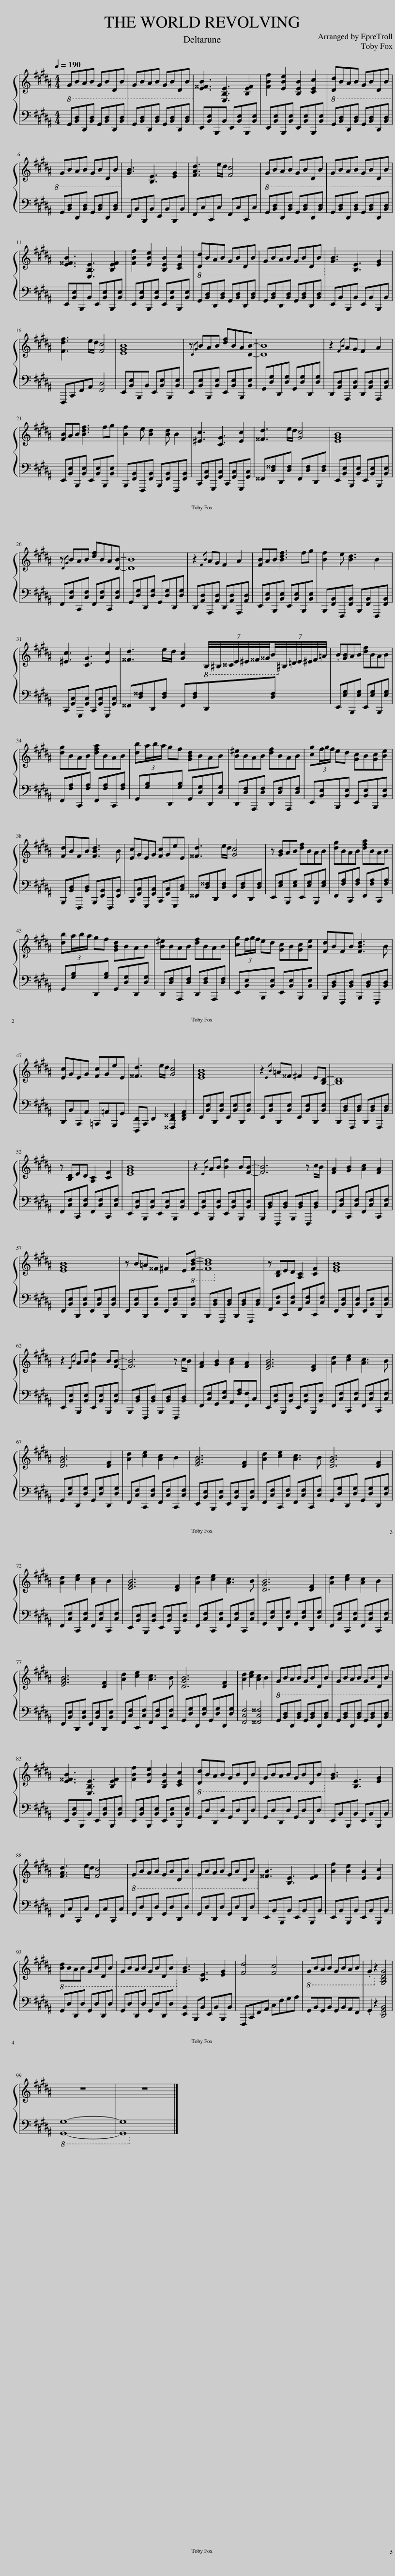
X:1
%%score { 1 | 2 }
L:1/8
Q:1/4=190
M:4/4
I:linebreak $
K:B
V:1 treble
V:2 bass
V:1
!8vb(! G,B,A,B, G,B,D,B, | G,B,A,B, G,B,D,B,!8vb)! | [E^^FB]3 [E,B,E]3 [B,EF]2 | [FBf]2 [EBe]2 [B,EB]2 [CEc]2 |!8vb(! [D,D]B,A,B, G,B,D,B, |$ %5
 G,B,A,B, G,B,D,B,!8vb)! | [GB]3 [B,E]3 [EG]2 | [FAd]3 e/d/ [Fc]4 |!8vb(! G,B,A,B, G,B,D,B, | G,B,A,B, G,B,D,B,!8vb)! |$ %10
 [E^^FB]3 [E,B,E]3 [B,EF]2 | [FBf]2 [EBe]2 [B,EB]2 [CEc]2 |!8vb(! [D,D]B,A,B, G,B,D,B, | G,B,A,B, G,B,D,B,!8vb)! | [GB]3 [B,E]3 [EG]2 |$ %15
 [Fdf]3 e/d/ [Fc]4 | [EGB]8 | z{DG} BAB [df]BA[DB]- | [DB]8 | z2{FB} AG F2 A2 |$ %20
 [FB]AB [Bdf]3 fg | [Bf]2 e [Bd]2 [Bd] B2 | [^Ec]3 [CG]3 [Ec]2 | [^^Fd]3 e/d/ [Gc]4 | [EGB]8 |$ %25
 z{DG} BAB [df]BA[DB]- | [DB]8 | z2{FB} AG F2 A2 | [FB]AB [Bdf]3 fg | [Bf]2 e [Bd]3 B2 |$ %30
 [^Ec]3 [CG]3 [Ec]2 | [^^Fd]3 e/d/ [Gc]2!8vb(! (7:4:7B,,/4^B,,/4^^C,/4E,/4^E,/4^^F,/4^^G,/4(7:4:7B,/4!8vb)!^B,/4=D/4E/4^E/4F/4=A/4 | .B[GB]AB [df]BAB |$ [dg]BAB [dfa]BAB | [db](3a/b/a/ gf [GBd]BAB | %35
 [B^e]BAB [df]BAB | [cg](3f/g/f/ ed [Gc]B[Gc][Be] |$ [Fd]BFB [FBd]3 B | [Ec]GEG [Fc]GeE | [^^Fd]3 e/d/ [Gc]4 | %40
 z [GB]AB [df]BAB | [dg]BAB [dfa]BAB |$ [db](3a/b/a/ gf [GBd]BAB | [B^e]BAB [df]BAB | [cg](3f/g/f/ ed [Gc]B[Gc][Be] | %45
 [Fd]BFB [FBd]3 B |$ [Ec]GEG [Fc]GeE | [^^Fd]3 e/d/ [Gc]4 | [EGB]8 | z2{EB} =A^^F ^F2 E[B,D]- | %50
 [B,D]8 |$ z [B,D]ED [A,C]2 [CF]2 | [EGB]8 | z2{EB} AB [Bf]2 B[FB]- | [FB]6 z c/B/ | %55
 [FA]2 [GB]2 [Ac]2 [FA]2 |$ [EGB]8 | z B=A^^F ^F2 E!8vb(![F,B,D]- | [F,B,D]8!8vb)! | z [B,D]ED [A,C]2 [CF]2 | %60
 [EGB]8 |$ z2{EB} AB [Bf]2 B[FB]- | [FB]6 z c/B/ | [FA]2 [GB]2 [Ac]2 [FA]2 | [EGB]6 [DF]2 | %65
 [Ad]2 [ce]2 [Ac]3 B |$ [DGB]6 [DF]2 | [Ad]2 [ce]2 [Ac]2 B2 | [EGB]6 [DF]2 | [Ad]2 [ce]2 [Ac]3 B | %70
 [DGB]6 [DF]2 |$ [Ad]2 [ce]2 [Ac]2 B2 | [EGB]6 [DF]2 | [Ad]2 [ce]2 [Ac]3 B | [DGB]6 [DF]2 | %75
 [Ad]2 [ce]2 [Ac]2 B2 |$ [EGB]6 [DF]2 | [Ad]2 [ce]2 [Ac]3 B | [DGB]6 [DF]2 | [Ad]2 [ce]2 [Ac]2 B2 | %80
!8vb(! G,B,A,B, G,B,D,B, | G,B,A,B, G,B,D,B,!8vb)! |$ [E^^FB]3 [E,B,E]3 [B,EF]2 | [FBf]2 [EBe]2 [B,EB]2 [CEc]2 |!8vb(! [D,D]B,A,B, G,B,D,B, | %85
 G,B,A,B, G,B,D,B,!8vb)! | [GB]3 [B,E]3 [EG]2 |$ [FAd]3 e/d/ [Fc]4 |!8vb(! G,B,A,B, G,B,D,B, | G,B,A,B, G,B,D,B,!8vb)! | %90
 [^^FB]3 [B,E]3 [EF]2 | [Bf]2 [Be]2 [EB]2 [Ec]2 |$!8vb(! [B,D]B,A,B, G,B,D,B, | G,B,A,B, G,B,D,B,!8vb)! | [GB]3 [B,E]3 [EG]2 | %95
 [Fd]4 [Fc]4 |!8vb(! G,B,A,B, G,B,A,B, | .G,2!8vb)! z2 [G,B,DG]4 |$ z8 | z8 |] %100
V:2
 G,,[B,,D,]D,,[B,,D,] G,,[B,,D,]D,,[B,,D,] | G,,[B,,D,]D,,[B,,D,] G,,[B,,D,]D,,[B,,D,] | E,,[B,,E,]B,,,B,, E,,[B,,E,]B,,,[B,,E,] | E,,[B,,E,]B,,,[B,,E,] E,,[B,,E,]B,,,[B,,E,] | G,,[B,,D,]D,,[B,,D,] G,,[B,,D,]D,,[B,,D,] |$ %5
 G,,[B,,D,]D,,[B,,D,] G,,[B,,D,]D,,[B,,D,] | E,,B,,B,,,B,, E,,B,,B,,,B,, | F,,C,C,,C, F,,C,C,,C, | G,,[B,,D,]D,,[B,,D,] G,,[B,,D,]D,,[B,,D,] | G,,[B,,D,]D,,[B,,D,] G,,[B,,D,]D,,[B,,D,] |$ %10
 E,,[B,,E,]B,,,B,, E,,[B,,E,]B,,,[B,,E,] | E,,[B,,E,]B,,,[B,,E,] E,,[B,,E,]B,,,[B,,E,] | G,,[B,,D,]D,,[B,,D,] G,,[B,,D,]D,,[B,,D,] | G,,[B,,D,]D,,[B,,D,] G,,[B,,D,]D,,[B,,D,] | E,,B,,B,,,B,, E,,B,,B,,,B,, |$ %15
 F,,,C,,F,,A,, [F,,C,]4 | E,,[B,,E,]B,,,B,, E,,[B,,E,]B,,,[B,,E,] | E,,[B,,E,]B,,,[B,,E,] E,,[B,,E,]B,,,[B,,E,] | G,,[D,G,]D,,[D,G,] G,,[D,G,]D,,[D,G,] | D,,[A,,D,]A,,,[A,,D,] D,,[A,,D,]A,,,[A,,D,] |$ %20
 E,,[B,,E,]B,,,[B,,E,] E,,[B,,E,]B,,,[B,,E,] | B,,,[F,,B,,]F,,,[F,,B,,] B,,,[F,,B,,]F,,,[F,,B,,] | C,,[G,,C,]G,,,[G,,C,] C,,[G,,C,]G,,,[G,,C,] | ^^F,,[D,^^F,]D,,[D,F,] F,,[D,F,]D,,[D,F,] | E,,[B,,E,]B,,,[B,,E,] E,,[B,,E,]B,,,[B,,E,] |$ %25
 F,,[C,F,]C,,[C,F,] F,,[C,F,]C,,[C,F,] | G,,[D,G,]D,,[D,G,] G,,[D,G,]D,,[D,G,] | D,,[A,,D,]A,,,[A,,D,] D,,[A,,D,]A,,,[A,,D,] | E,,[B,,E,]B,,,[B,,E,] E,,[B,,E,]B,,,[B,,E,] | B,,,[F,,B,,]F,,,[F,,B,,] B,,,[F,,B,,]F,,,[F,,B,,] |$ %30
 C,,[G,,C,]G,,,[G,,C,] C,,[G,,C,]G,,,[G,,C,] | ^^F,,[D,^^F,]D,,[D,F,] F,,[D,F,]D,,[D,F,] | E,,[E,G,]B,,,[E,G,] E,,[E,G,]B,,,[E,G,] |$ F,,[F,A,]C,,[F,A,] F,,[F,A,]C,,[F,A,] | G,,[G,B,]D,,[G,B,] G,,[D,G,]D,,[D,G,] | %35
 D,,[D,F,]A,,,[D,F,] D,,[D,F,]A,,,[D,F,] | E,,[B,,E,]B,,,[B,,E,] E,,[B,,E,]B,,,[B,,E,] |$ B,,,[B,,D,]F,,,[B,,D,] B,,,[F,,B,,]F,,,[F,,B,,] | C,,[G,,C,]G,,,[G,,C,] C,,[G,,C,]G,,,[C,E,] | ^^F,,[D,^^F,]D,,[D,F,] F,,[D,F,]D,,[D,F,] | %40
 E,,[E,G,]B,,,[E,G,] E,,[E,G,]B,,,[E,G,] | F,,[F,A,]C,,[F,A,] F,,[F,A,]C,,[F,A,] |$ G,,[G,B,]D,,[G,B,] G,,[D,G,]D,,[D,G,] | D,,[D,F,]A,,,[D,F,] D,,[D,F,]A,,,[D,F,] | E,,[B,,E,]B,,,[B,,E,] E,,[B,,E,]B,,,[B,,E,] | %45
 B,,,[B,,D,]F,,,[B,,D,] B,,,[B,,D,]F,,,[B,,D,] |$ B,,,B,,A,,,A,, =A,,,=A,,G,,,G,, | [D,,,D,,]A,,, D,,2 [^^F,,,D,,^^F,,]2 [D,,F,,A,,]2 | E,,[B,,E,]B,,,[B,,E,] E,,[B,,E,]B,,,[B,,E,] | E,,[B,,E,]B,,,[B,,E,] E,,[B,,E,]B,,,[B,,E,] | %50
 B,,,[B,,D,]F,,,[B,,D,] B,,,[B,,D,]F,,,[B,,D,] |$ F,,[C,F,]C,,[C,F,] F,,[C,F,]C,,[C,F,] | E,,[B,,E,]B,,,[B,,E,] E,,[B,,E,]B,,,[B,,E,] | E,,[B,,E,]B,,,[B,,E,] E,,[B,,E,]B,,,[B,,E,] | B,,,[B,,D,]F,,,[B,,D,] B,,,[B,,D,]F,,,[B,,D,] | %55
 F,,[C,F,]C,,[C,F,] F,,[C,F,]C,,[C,F,] |$ E,,[B,,E,]B,,,[B,,E,] E,,[B,,E,]B,,,[B,,E,] | E,,[B,,E,]B,,,[B,,E,] E,,[B,,E,]B,,,[B,,E,] | B,,,[B,,D,]F,,,[B,,D,] B,,,[B,,D,]F,,,[B,,D,] | F,,[C,F,]C,,[C,F,] F,,[C,F,]C,,[C,F,] | %60
 E,,[B,,E,]B,,,[B,,E,] E,,[B,,E,]B,,,[B,,E,] |$ E,,[B,,E,]B,,,[B,,E,] E,,[B,,E,]B,,,[B,,E,] | B,,,[B,,D,]F,,,[B,,D,] B,,,[B,,D,]F,,,[B,,D,] | F,,[C,F,]G,,[D,G,] A,,[F,A,][F,,F,]C, | E,,[B,,E,]B,,,[B,,E,] E,,[B,,E,]B,,,[B,,E,] | %65
 F,,[C,F,]C,,[C,F,] F,,[C,F,]C,,[C,F,] |$ G,,[D,G,]D,,[D,G,] G,,[D,G,]D,,[D,G,] | F,,[C,F,]C,,[C,F,] F,,[C,F,]C,,[C,F,] | E,,[B,,E,]B,,,[B,,E,] E,,[B,,E,]B,,,[B,,E,] | F,,[C,F,]C,,[C,F,] F,,[C,F,]C,,[C,F,] | %70
 G,,[D,G,]D,,[D,G,] G,,[D,G,]D,,[D,G,] |$ F,,[C,F,]C,,[C,F,] F,,[C,F,]C,,[C,F,] | E,,[B,,E,]B,,,[B,,E,] E,,[B,,E,]B,,,[B,,E,] | F,,[C,F,]C,,[C,F,] F,,[C,F,]C,,[C,F,] | G,,[D,G,]D,,[D,G,] G,,[D,G,]D,,[D,G,] | %75
 F,,[C,F,]C,,[C,F,] F,,[C,F,]C,,[C,F,] |$ E,,[B,,E,]B,,,[B,,E,] E,,[B,,E,]B,,,[B,,E,] | F,,[C,F,]C,,[C,F,] F,,[C,F,]C,,[C,F,] | G,,[D,G,]D,,[D,G,] G,,[D,G,]D,,[D,G,] | [F,,C,F,]4 [^^F,,C,^^F,]4 | %80
 G,,[B,,D,]D,,[B,,D,] G,,[B,,D,]D,,[B,,D,] | G,,[B,,D,]D,,[B,,D,] G,,[B,,D,]D,,[B,,D,] |$ E,,[B,,E,]B,,,B,, E,,[B,,E,]B,,,[B,,E,] | E,,[B,,E,]B,,,[B,,E,] E,,[B,,E,]B,,,[B,,E,] | G,,D,D,,D, G,,D,D,,D, | %85
 G,,D,D,,D, G,,D,D,,D, | E,,B,,B,,,B,, E,,B,,B,,,B,, |$ F,,C,C,,C, F,,C,C,,C, | G,,D,D,,D, G,,D,D,,D, | G,,D,D,,D, G,,D,D,,D, | %90
 E,,B,,B,,,B,, E,,B,,B,,,B,, | E,,B,,B,,,B,, E,,B,,B,,,B,, |$ G,,D,D,,D, G,,D,D,,D, | G,,D,D,,D, G,,D,D,,D, | [E,,B,,]2 B,,,B,, E,,B,,B,,,B,, | %95
 F,,,C,,F,,A,, C,F,G,A, | G,,B,,G,,B,, G,,B,,A,,F,, | .G,,2 z2 [D,,G,,B,,]4 |$!8vb(! [G,,,G,,]8- | [G,,,G,,]8!8vb)! |] %100
